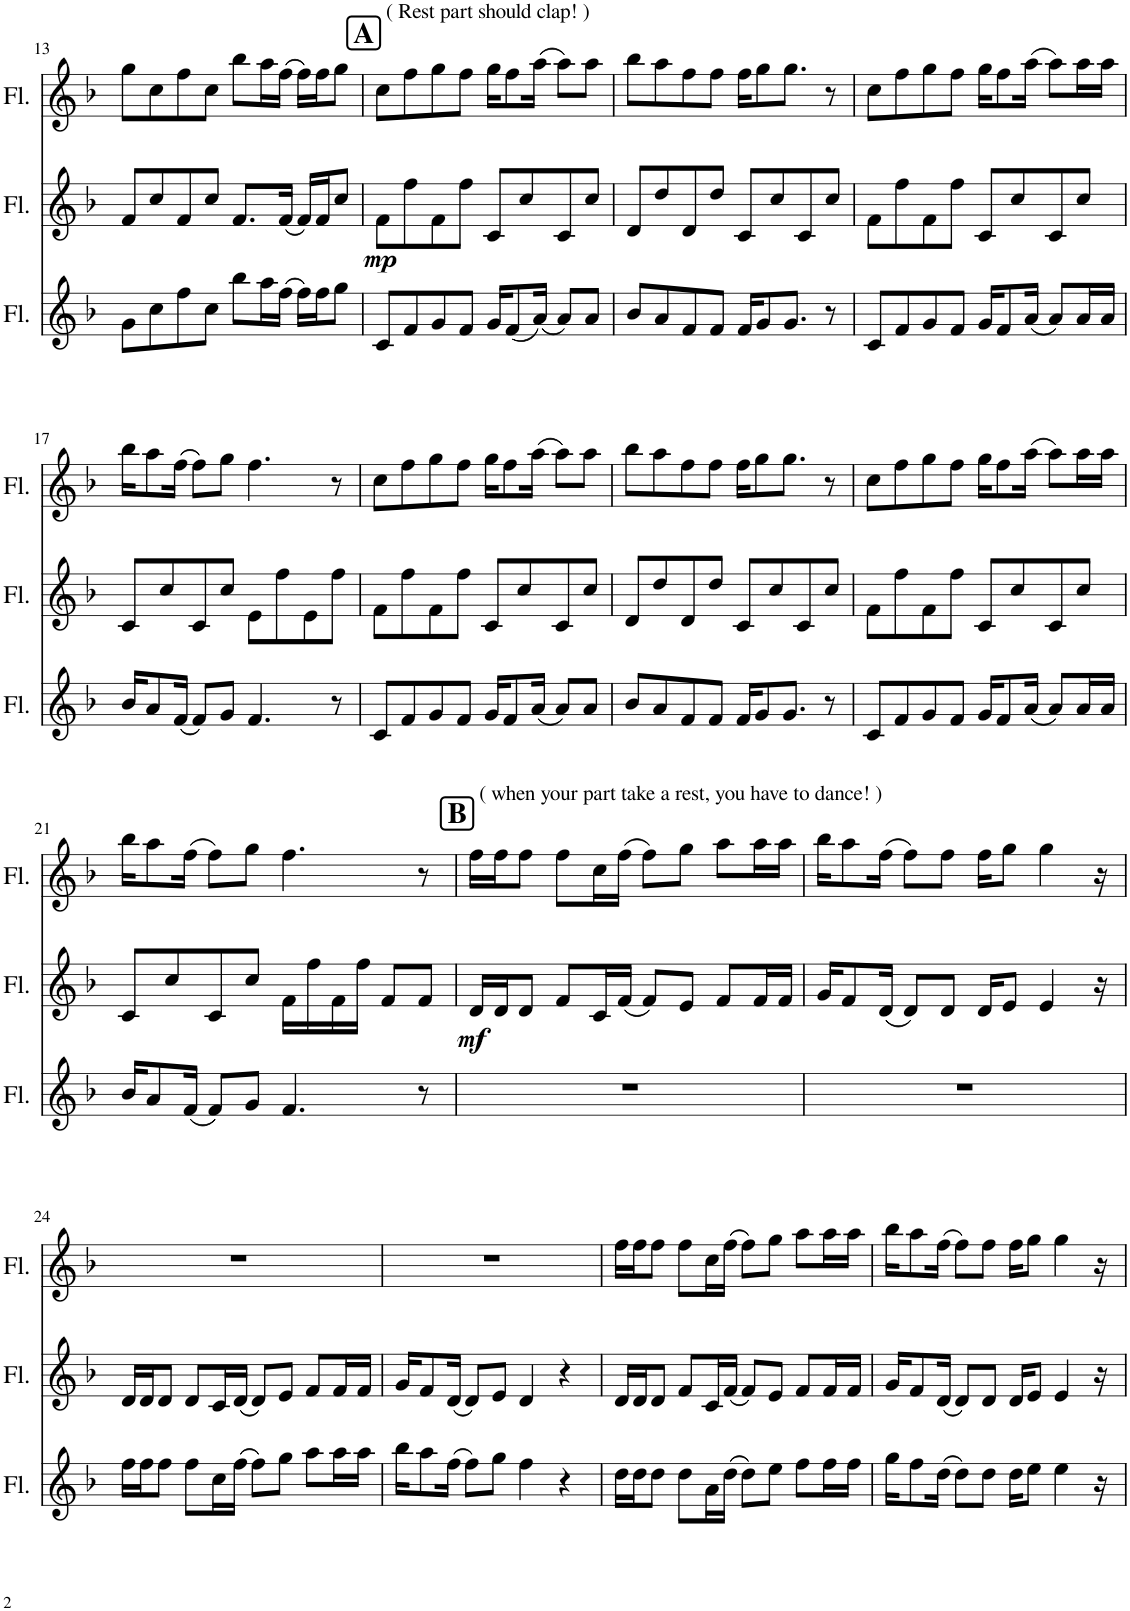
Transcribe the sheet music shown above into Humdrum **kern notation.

**kern	**kern	**dynam	**kern
*part3	*part2	*part2	*part1
*staff3	*staff2	*staff2	*staff1
*I"長笛	*I"長笛	*	*I"長笛
!!LO:PB:g=z
*clefG2	*clefG2	*	*clefG2
*k[b-]	*k[b-]	*	*k[b-]
*M4/4	*M4/4	*	*M4/4
=13	=13	=13	=13
8g\L	8f/L	.	8gg\L
8cc\	8cc/	.	8cc\
8ff\	8f/	.	8ff\
8cc\J	8cc/J	.	8cc\J
8bb-\L	8.f/L	.	8bb-\L
16aa\L	.	.	16aa\L
(16ff\JJ	(16f/Jk	.	(16ff\JJ
16ff\LL)	16f/LL)	.	16ff\LL)
16ff\J	16f/J	.	16ff\J
8gg\J	8cc/J	.	8gg\J
!!LO:REH:place=s1:a:B:cj:fs=14:t=A
=14	=14	=14	=14
!	!	!	!LO:TX:a:t=( Rest part should clap! )
!	!	!LO:DY:b	!
8c/L	8f\L	mp	8cc\L
8f/	8ff\	.	8ff\
8g/	8f\	.	8gg\
8f/J	8ff\J	.	8ff\J
16g/KL	8c/L	.	16gg\KL
(8f/	.	.	8ff\
.	8cc/	.	.
(16a/Jk)	.	.	(16aa\Jk
8a/L)	8c/	.	8aa\L)
8a/J	8cc/J	.	8aa\J
=15	=15	=15	=15
8b-/L	8d/L	.	8bb-\L
8a/	8dd/	.	8aa\
8f/	8d/	.	8ff\
8f/J	8dd/J	.	8ff\J
16f/KL	8c/L	.	16ff\KL
8g/	.	.	8gg\
.	8cc/	.	.
8.g/J	.	.	8.gg\J
.	8c/	.	.
8r	8cc/J	.	8r
=16	=16	=16	=16
8c/L	8f\L	.	8cc\L
8f/	8ff\	.	8ff\
8g/	8f\	.	8gg\
8f/J	8ff\J	.	8ff\J
16g/KL	8c/L	.	16gg\KL
8f/	.	.	8ff\
.	8cc/	.	.
(16a/Jk	.	.	(16aa\Jk
8a/L)	8c/	.	8aa\L)
16a/L	8cc/J	.	16aa\L
16a/JJ	.	.	16aa\JJ
!!LO:LB:g=z
=17	=17	=17	=17
16b-/KL	8c/L	.	16bb-\KL
8a/	.	.	8aa\
.	8cc/	.	.
(16f/Jk	.	.	(16ff\Jk
8f/L)	8c/	.	8ff\L)
8g/J	8cc/J	.	8gg\J
4.f/	8e\L	.	4.ff\
.	8ff\	.	.
.	8e\	.	.
8r	8ff\J	.	8r
=18	=18	=18	=18
8c/L	8f\L	.	8cc\L
8f/	8ff\	.	8ff\
8g/	8f\	.	8gg\
8f/J	8ff\J	.	8ff\J
16g/KL	8c/L	.	16gg\KL
8f/	.	.	8ff\
.	8cc/	.	.
(16a/Jk	.	.	(16aa\Jk
8a/L)	8c/	.	8aa\L)
8a/J	8cc/J	.	8aa\J
=19	=19	=19	=19
8b-/L	8d/L	.	8bb-\L
8a/	8dd/	.	8aa\
8f/	8d/	.	8ff\
8f/J	8dd/J	.	8ff\J
16f/KL	8c/L	.	16ff\KL
8g/	.	.	8gg\
.	8cc/	.	.
8.g/J	.	.	8.gg\J
.	8c/	.	.
8r	8cc/J	.	8r
=20	=20	=20	=20
8c/L	8f\L	.	8cc\L
8f/	8ff\	.	8ff\
8g/	8f\	.	8gg\
8f/J	8ff\J	.	8ff\J
16g/KL	8c/L	.	16gg\KL
8f/	.	.	8ff\
.	8cc/	.	.
(16a/Jk	.	.	(16aa\Jk
8a/L)	8c/	.	8aa\L)
16a/L	8cc/J	.	16aa\L
16a/JJ	.	.	16aa\JJ
!!LO:LB:g=z
=21	=21	=21	=21
16b-/KL	8c/L	.	16bb-\KL
8a/	.	.	8aa\
.	8cc/	.	.
(16f/Jk	.	.	(16ff\Jk
8f/L)	8c/	.	8ff\L)
8g/J	8cc/J	.	8gg\J
4.f/	16f\LL	.	4.ff\
.	16ff\	.	.
.	16f\	.	.
.	16ff\JJ	.	.
.	8f/L	.	.
8r	8f/J	.	8r
!!LO:REH:place=s1:a:B:cj:fs=14:t=B
=22	=22	=22	=22
!	!	!	!LO:TX:a:t=( when your part take a rest, you have to dance! )
!	!	!LO:DY:b	!
1r	16d/LL	mf	16ff\LL
.	16d/J	.	16ff\J
.	8d/J	.	8ff\J
.	8f/L	.	8ff\L
.	16c/L	.	16cc\L
.	(16f/JJ	.	(16ff\JJ
.	8f/L)	.	8ff\L)
.	8e/J	.	8gg\J
.	8f/L	.	8aa\L
.	16f/L	.	16aa\L
.	16f/JJ	.	16aa\JJ
=23	=23	=23	=23
1r	16g/KL	.	16bb-\KL
.	8f/	.	8aa\
.	(16d/Jk	.	(16ff\Jk
.	8d/L)	.	8ff\L)
.	8d/J	.	8ff\J
.	16d/KL	.	16ff\KL
.	8e/J	.	8gg\J
.	4e/	.	4gg\
.	16r	.	16r
!!LO:LB:g=z
=24	=24	=24	=24
16ff\LL	16d/LL	.	1r
16ff\J	16d/J	.	.
8ff\J	8d/J	.	.
8ff\L	8d/L	.	.
16cc\L	16c/L	.	.
(16ff\JJ	(16d/JJ	.	.
8ff\L)	8d/L)	.	.
8gg\J	8e/J	.	.
8aa\L	8f/L	.	.
16aa\L	16f/L	.	.
16aa\JJ	16f/JJ	.	.
=25	=25	=25	=25
16bb-\KL	16g/KL	.	1r
8aa\	8f/	.	.
(16ff\Jk	(16d/Jk	.	.
8ff\L)	8d/L)	.	.
8gg\J	8e/J	.	.
4ff\	4d/	.	.
4r	4r	.	.
=26	=26	=26	=26
16dd\LL	16d/LL	.	16ff\LL
16dd\J	16d/J	.	16ff\J
8dd\J	8d/J	.	8ff\J
8dd\L	8f/L	.	8ff\L
16a\L	16c/L	.	16cc\L
(16dd\JJ	(16f/JJ	.	(16ff\JJ
8dd\L)	8f/L)	.	8ff\L)
8ee\J	8e/J	.	8gg\J
8ff\L	8f/L	.	8aa\L
16ff\L	16f/L	.	16aa\L
16ff\JJ	16f/JJ	.	16aa\JJ
=27	=27	=27	=27
16gg\KL	16g/KL	.	16bb-\KL
8ff\	8f/	.	8aa\
(16dd\Jk	(16d/Jk	.	(16ff\Jk
8dd\L)	8d/L)	.	8ff\L)
8dd\J	8d/J	.	8ff\J
16dd\KL	16d/KL	.	16ff\KL
8ee\J	8e/J	.	8gg\J
4ee\	4e/	.	4gg\
16r	16r	.	16r
=	=	=	=
*-	*-	*-	*-
